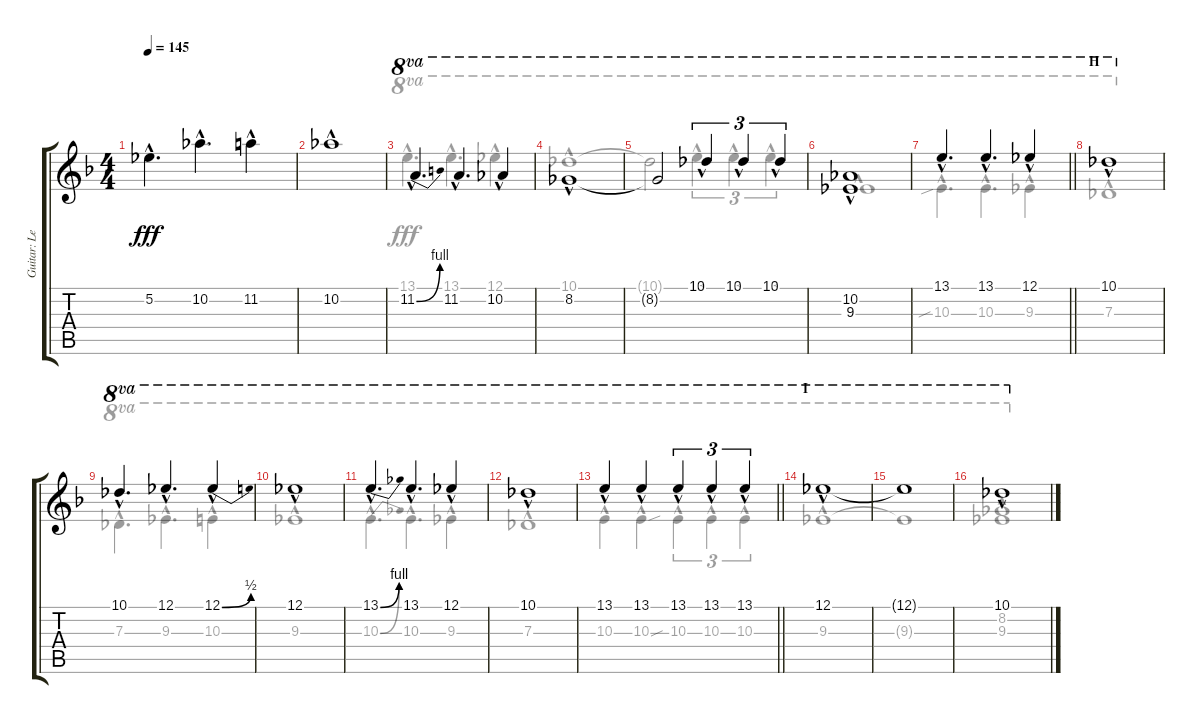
\track ("Guitar: Lead" "Guitar: Le") {instrument overdrivenguitar}
\staff {score tabs}
\tuning (Eb4 Bb3 Gb3 Db3 Ab2 Eb2) {hide}
\voice
\ts (4 4)
\tempo 145
\clef g2
\ks f
5.2{hac}.4{d dy fff} 10.2{hac}.4{d} 11.2{hac}.4 |
10.2{hac}.1 |
11.2{be (bend 0 0 60 4) hac}.4{d ot 8va} 11.2{hac}.4{d ot 8va} 10.2{hac}.4{ot 8va} |
8.2{hac}.1{ot 8va} |
8.2{t}.2{ot 8va} 10.1{hac}.4{tu (3 2) ot 8va} 10.1{hac}.4{tu (3 2) ot 8va} 10.1{hac}.4{tu (3 2) ot 8va} |
(10.2{hac} 9.3{hac}).1{ot 8va} |
\barLineRight lightlight
13.1{hac}.4{d ot 8va} 13.1{hac}.4{d ot 8va} 12.1{hac}.4{ot 8va} |
\section ("" "H")
10.1{hac}.1{ot 8va} |
10.1{hac}.4{d ot 8va} 12.1{hac}.4{d ot 8va} 12.1{be (bend 0 0 60 2) hac}.4{ot 8va} |
12.1{hac}.1{ot 8va} |
13.1{be (bend 0 0 60 4) hac}.4{d ot 8va} 13.1{hac}.4{d ot 8va} 12.1{hac}.4{ot 8va} |
10.1{hac}.1{ot 8va} |
\barLineRight lightlight
13.1{hac}.4{ot 8va} 13.1{hac}.4{ot 8va} 13.1{hac}.4{tu (3 2) ot 8va} 13.1{hac}.4{tu (3 2) ot 8va} 13.1{hac}.4{tu (3 2) ot 8va} |
\section ("" "I")
12.1{hac}.1{ot 8va} |
12.1{t}.1{ot 8va} |
10.1{hac}.1{ot 8va}
\voice
\clef g2
\ottava regular
\simile none
\ks f
|
|
13.1{hac}.4{d ot 8va} 13.1{hac}.4{d ot 8va} 12.1{hac}.4{ot 8va} |
10.1{hac}.1{ot 8va} |
10.1{t}.2{ot 8va} 13.1{hac}.4{tu (3 2) ot 8va} 13.1{hac}.4{tu (3 2) ot 8va} 13.1{hac}.4{tu (3 2) ot 8va} |
9.3{hac}.1{ot 8va} |
\barLineRight lightlight
10.3{sib hac}.4{d ot 8va} 10.3{hac}.4{d ot 8va} 9.3{hac}.4{ot 8va} |
7.3{hac}.1{ot 8va} |
7.3{hac}.4{d ot 8va} 9.3{hac}.4{d ot 8va} 10.3{hac}.4{ot 8va} |
9.3{hac}.1{ot 8va} |
10.3{be (bend 0 0 60 4) hac}.4{d ot 8va} 10.3{hac}.4{d ot 8va} 9.3{hac}.4{ot 8va} |
7.3{hac}.1{ot 8va} |
\barLineRight lightlight
10.3{hac}.4{ot 8va} 10.3{sou hac}.4{ot 8va} 10.3{hac}.4{tu (3 2) ot 8va} 10.3{hac}.4{tu (3 2) ot 8va} 10.3{hac}.4{tu (3 2) ot 8va} |
9.3{hac}.1{ot 8va} |
9.3{t}.1{ot 8va} |
(8.2{hac} 9.3{hac}).1{ot 8va}
